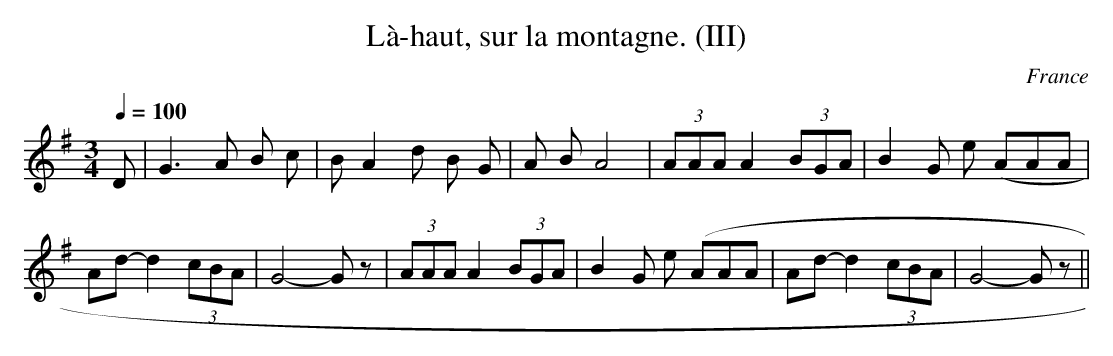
X:1
T:Là-haut, sur la montagne. (III)
O:France
M:3/4
L:1/8
Q:1/4=100
K:G
D | G3 A B c | B A2 d B G | A B A4 | (3AAA A2 (3BGA | B2 G e (AAA |
Ad-d2 (3cBA | G4-G z | (3AAA A2 (3BGA | B2 G e (AAA |Ad-d2 (3cBA | G4-G z ||
